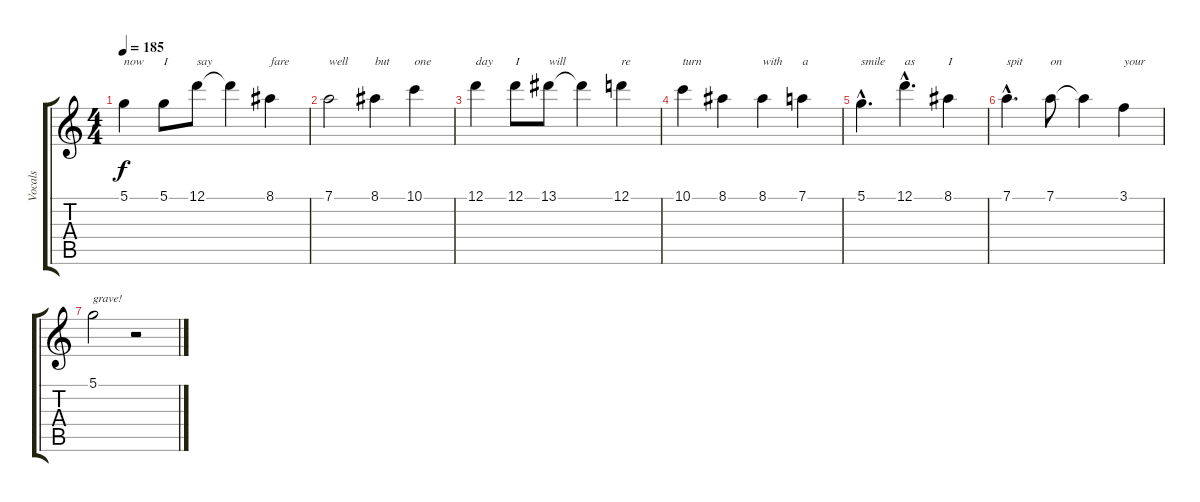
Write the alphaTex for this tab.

\track ("Vocals" "Vocals") {instrument distortionguitar}
\staff {score tabs}
\tuning (D4 A3 F3 C3 G2 D2) {hide}
\ts (4 4)
\tempo 185
\clef g2
\ks c
5.1.4{txt "now" dy f} 5.1.8{txt "I"} 12.1.8{txt "say"} 12.1{t}.4 8.1.4{txt "fare"} |
7.1.2{txt "well"} 8.1.4{txt "but"} 10.1.4{txt "one"} |
12.1.4{txt "day"} 12.1.8{txt "I"} 13.1.8{txt "will"} 13.1{t}.4 12.1.4{txt "re"} |
10.1.4{txt "turn"} 8.1.4 8.1.4{txt "with"} 7.1.4{txt "a"} |
5.1{hac}.4{d txt "smile"} 12.1{hac}.4{d txt "as"} 8.1.4{txt "I"} |
7.1{hac}.4{d txt "spit"} 7.1.8{txt "on"} 7.1{t}.4 3.1.4{txt "your"} |
5.1.2{txt "grave!"} r.2
